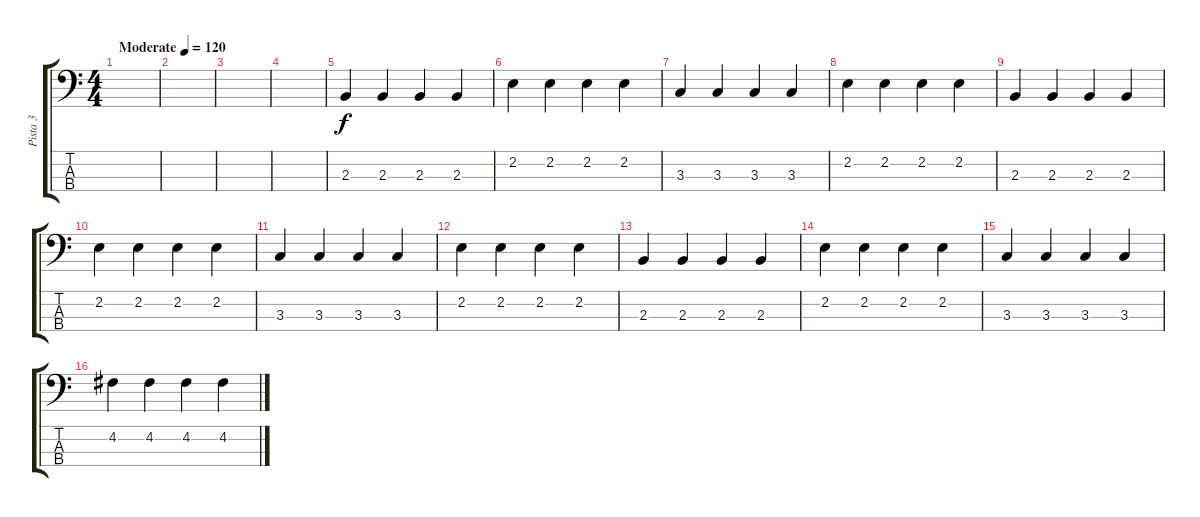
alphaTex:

\track ("Pista 3" "Pista 3") {instrument electricbasspick}
\staff {score tabs}
\tuning (G2 D2 A1 E1) {hide}
\ts (4 4)
\tempo (120 "Moderate")
\clef f4
\ks c
|
|
|
|
2.3.4 2.3.4 2.3.4 2.3.4 |
2.2.4 2.2.4 2.2.4 2.2.4 |
3.3.4 3.3.4 3.3.4 3.3.4 |
2.2.4 2.2.4 2.2.4 2.2.4 |
2.3.4 2.3.4 2.3.4 2.3.4 |
2.2.4 2.2.4 2.2.4 2.2.4 |
3.3.4 3.3.4 3.3.4 3.3.4 |
2.2.4 2.2.4 2.2.4 2.2.4 |
2.3.4 2.3.4 2.3.4 2.3.4 |
2.2.4 2.2.4 2.2.4 2.2.4 |
3.3.4 3.3.4 3.3.4 3.3.4 |
4.2.4 4.2.4 4.2.4 4.2.4
